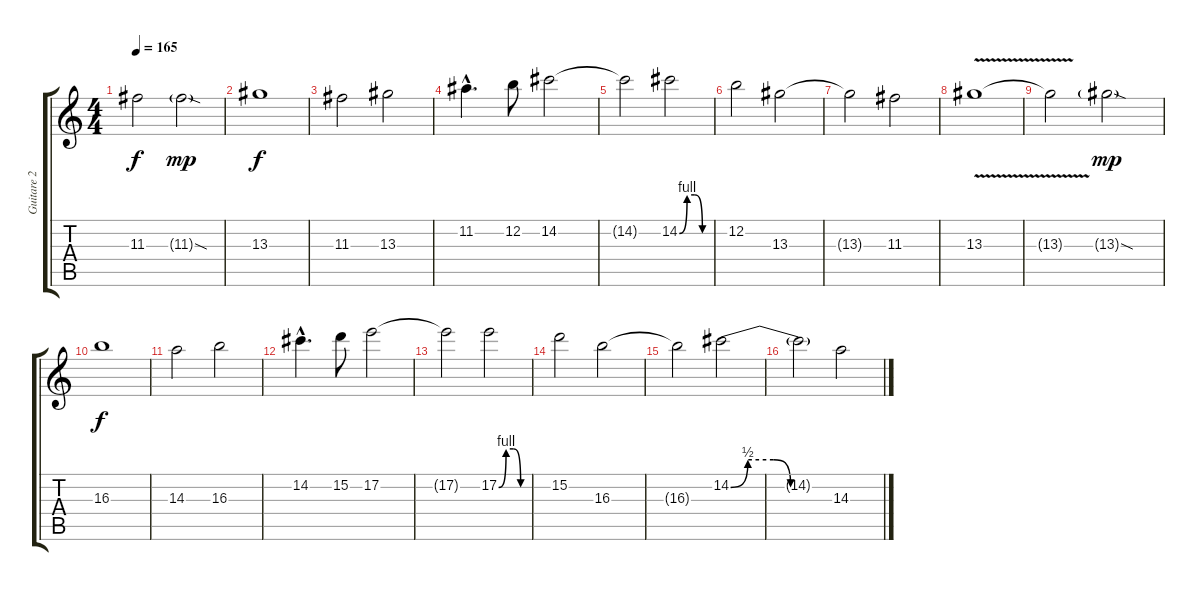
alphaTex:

\track ("Guitare 2" "Guitare 2") {instrument overdrivenguitar}
\staff {score tabs}
\tuning (E4 B3 G3 D3 A2 E2) {hide}
\ts (4 4)
\tempo 165
\clef g2
\ks c
11.3{t}.2{dy f} 11.3{sod g}.2{dy mp} |
13.3.1{dy f} |
11.3.2 13.3.2 |
11.2{hac}.4{d} 12.2.8 14.2.2 |
14.2{t}.2 14.2{be (custom 0 0 15 4 30 4 45 0 60 0)}.2 |
12.2.2 13.3.2 |
13.3{t}.2 11.3.2 |
13.3{v}.1 |
13.3{t}.2 13.3{sod g}.2{dy mp} |
16.3.1{dy f} |
14.3.2 16.3.2 |
14.2{hac}.4{d} 15.2.8 17.2.2 |
17.2{t}.2 17.2{be (custom 0 0 15 4 30 4 45 0 60 0)}.2 |
15.2.2 16.3.2 |
16.3{t}.2 14.2{be (custom 0 0 10 2 25 2 35 0 60 0)}.2 |
14.2{t}.2 14.3.2
